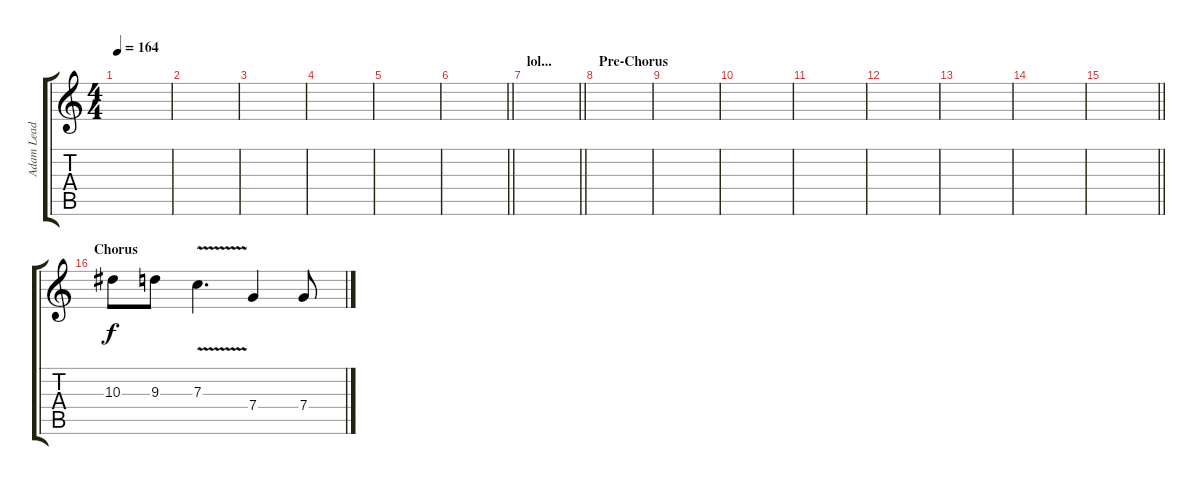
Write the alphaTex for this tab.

\track ("Adam Lead" "Adam Lead") {instrument distortionguitar}
\staff {score tabs}
\tuning (D4 A3 F3 C3 G2 C2) {hide}
\ts (4 4)
\tempo 164
\clef g2
\ks c
|
|
|
|
|
\barLineRight lightlight
|
\section ("" "lol...")
\barLineRight lightlight
|
\section ("" "Pre-Chorus")
|
|
|
|
|
|
|
\barLineRight lightlight
|
\section ("" "Chorus")
10.3.8 9.3.8 7.3{v}.4{d} 7.4.4 7.4.8
